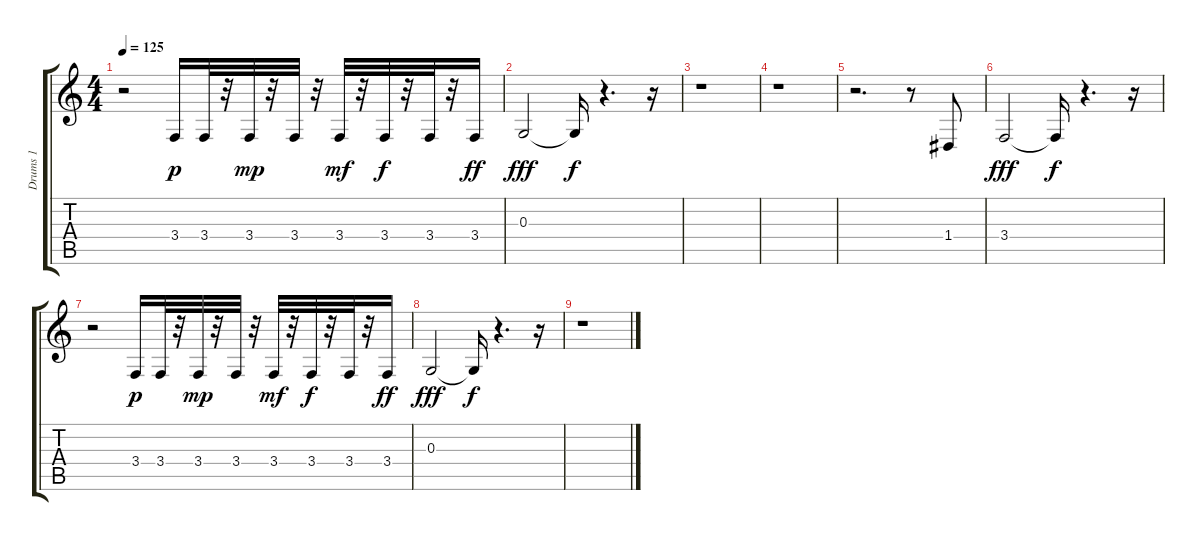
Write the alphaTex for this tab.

\track ("Drums 1" "Drums 1") {instrument timpani}
\staff {score tabs}
\tuning (E4 B3 G3 D3 A2 E2) {hide}
\ts (4 4)
\tempo 125
\clef g2
\ks c
r.2{dy f} 3.4.16{dy p} 3.4.32 r.32 3.4.32{dy mp} r.32 3.4.32 r.32 3.4.32{dy mf} r.32 3.4.32{dy f} r.32 3.4.32 r.32 3.4.16{dy ff} |
0.3.2{dy fff} 0.3{t}.16{dy f} r.4{d} r.16 |
r.1 |
r.1 |
r.2{d} r.8 1.4.8 |
3.4.2{dy fff} 3.4{t}.16{dy f} r.4{d} r.16 |
r.2 3.4.16{dy p} 3.4.32 r.32 3.4.32{dy mp} r.32 3.4.32 r.32 3.4.32{dy mf} r.32 3.4.32{dy f} r.32 3.4.32 r.32 3.4.16{dy ff} |
0.3.2{dy fff} 0.3{t}.16{dy f} r.4{d} r.16 |
r.1
